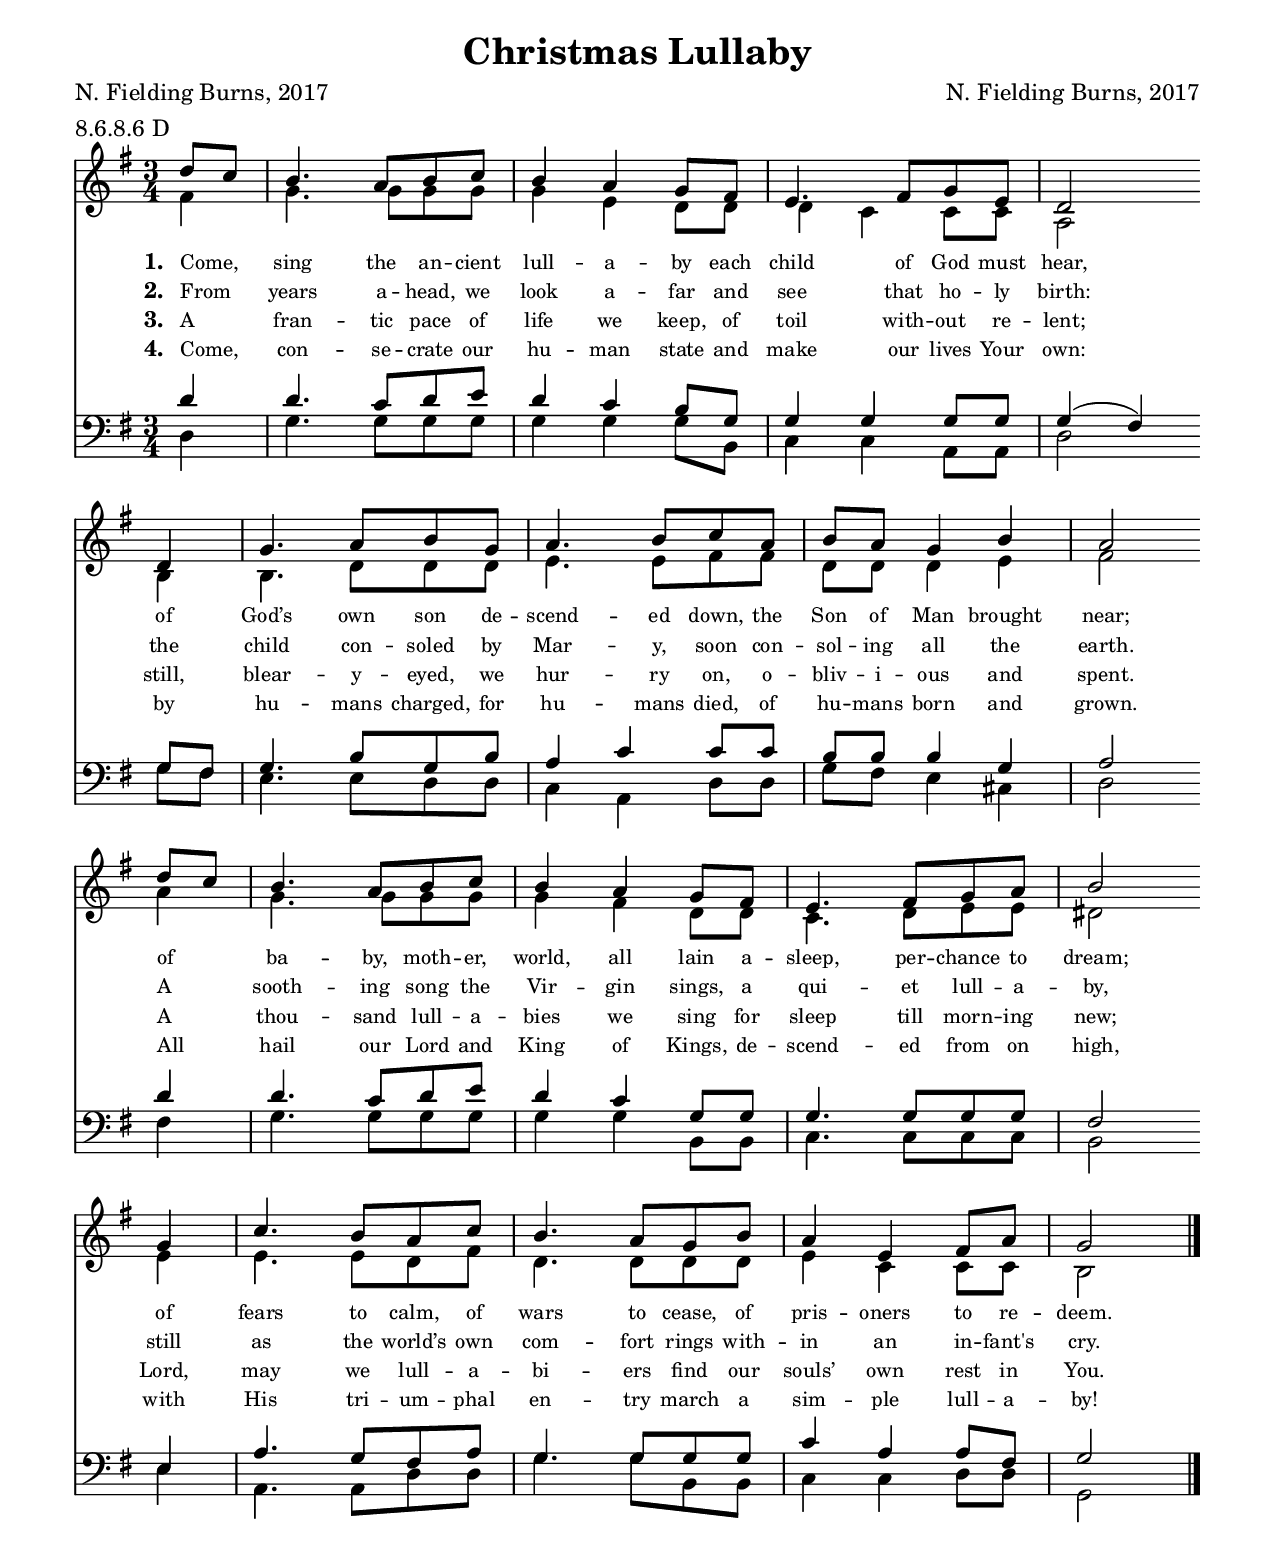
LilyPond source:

\include "hymn.ily"

\header
{
  title = "Christmas Lullaby"
  poet = "N. Fielding Burns, 2017"
  composer = "N. Fielding Burns, 2017"
  tune = ""
  meter = "8.6.8.6 D"
}

global =
{
  \time 3/4
  \key g \major
  \partial 4
}

stanzas = <<
  \new Lyrics \lyricsto "sopranos" {
    \set stanza = "1. "

    Come, _ sing the an -- cient lull -- a -- by
    each child of God must hear,
    of God’s own son de -- scend -- ed down,
    the Son of Man brought near;
    of _ ba -- by, moth -- er, world, all lain
    a -- sleep, per -- chance to dream;
    of fears to calm, of wars to cease,
    of pris -- oners to re -- deem.
}

  \new Lyrics \lyricsto "sopranos" {
    \set stanza = "2. "

    From _ years a -- head, we look a -- far
    and see that ho -- ly birth:
    the child con -- soled by Mar -- y, soon
    con -- sol -- ing all the earth.
    A _ sooth -- ing song the Vir -- gin sings,
    a qui -- et lull -- a -- by,
    still as the world’s own com -- fort rings
    with -- in an in -- fant's cry.
}

  \new Lyrics \lyricsto "sopranos" {
    \set stanza = "3. "

    A _ fran -- tic pace of life we keep,
    of toil with -- out re -- lent;
    still, blear -- y -- eyed, we hur -- ry on,
    o -- bliv -- i -- ous and spent.
    A _ thou -- sand lull -- a -- bies we sing
    for sleep till morn -- ing new;
    Lord, may we lull -- a -- bi -- ers find
    our souls’ own rest in You.
}

  \new Lyrics \lyricsto "sopranos" {
    \set stanza = "4. "

    Come, _ con -- se -- crate our hu -- man state
    and make our lives Your own:
    by hu -- mans charged, for hu -- mans died,
    of hu -- mans born and grown.
    All _ hail our Lord and King of Kings,
    de -- scend -- ed from on high,
    with His tri -- um -- phal en -- try march
    a sim -- ple lull -- a -- by!
}
>>

soprano =\relative c' {

  d'8 c
  b4. a8 b c
  b4 a g8 fis
  e4. fis8 g e
  d2

  \bar "" \break

  d4
  g4. a8 b g
  a4. b8 c a
  b8 a g4 b
  a2

  \bar "" \break

  d8 c
  b4. a8 b c
  b4 a g8 fis
  e4. fis8 g a
  b2

  \bar "" \break

  g4
  c4. b8 a c
  b4. a8 g b
  a4 e fis8 a
  g2

  \bar "|."
}

alto = \relative c' {
  fis4
  g4. g8 g g
  g4 e d8 d
  d4 c c8 c
  a2

  b4
  b4. d8 d d
  e4. e8 fis fis
  d8 d d4 e
  fis2

  a4
  g4. g8 g g
  g4 fis d8 d
  c4. d8 e e
  dis2

  e4
  e4. e8 d fis
  d4. d8 d d
  e4 c c8 c
  b2
}

tenor = \relative c {
  d'4
  d4. c8 d e
  d4 c b8 g
  g4 g g8 g
  g4( fis)

  g8 fis
  g4. b8 g b
  a4 c c8 c
  b8 b b4 g
  a2

  d4
  d4. c8 d e
  d4 c g8 g
  g4. g8 g g
  fis2

  e4
  a4. g8 fis a
  g4. g8 g g
  c4 a a8 fis
  g2
}

bass = \relative c {
  d4
  g4. g8 g g
  g4 g g8 b,
  c4 c a8 a
  d2

  g8 fis
  e4. e8 d d
  c4 a d8 d
  g fis e4 cis
  d2

  fis4
  g4. g8 g g
  g4 g b,8 b
  c4. c8 c c
  b2

  e4
  a,4. a8 d d
  g4. g8 b, b
  c4 c d8 d
  g,2
}

\include "hymn-template.ily"
